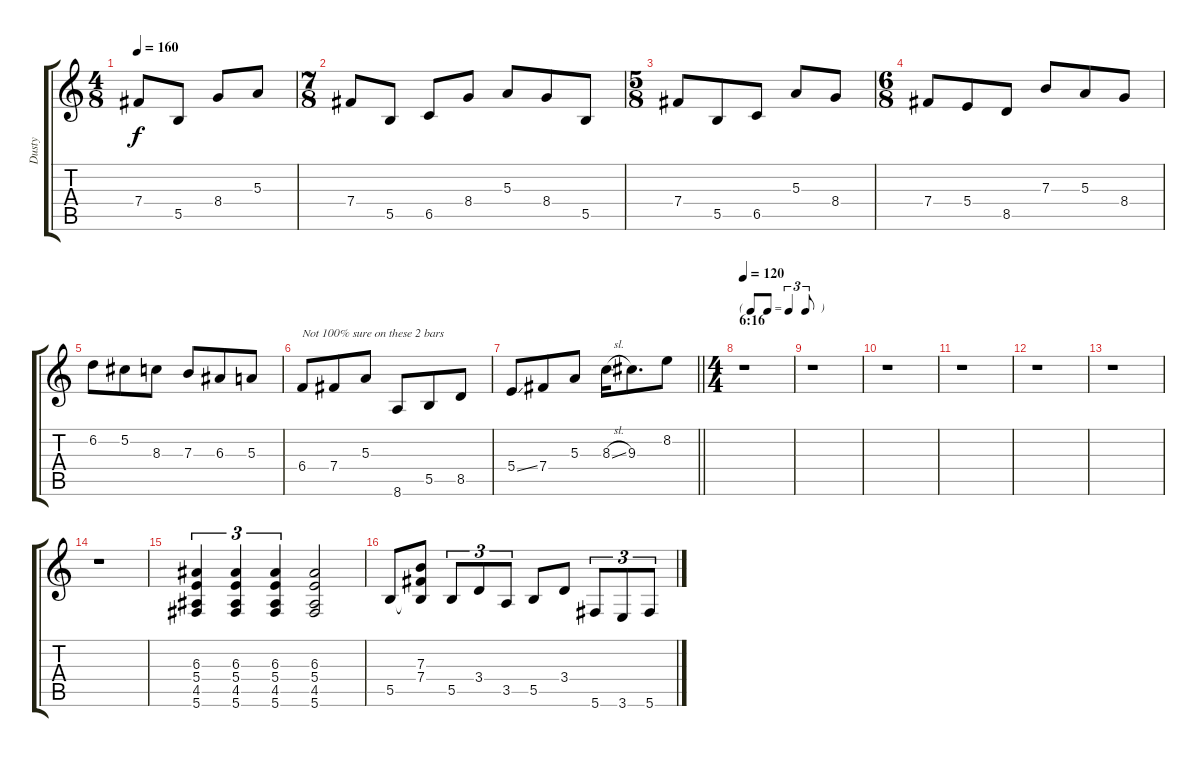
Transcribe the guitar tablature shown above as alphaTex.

\track ("Dusty" "Dusty") {instrument distortionguitar}
\staff {score tabs}
\tuning (Db4 Ab3 E3 B2 Gb2 Db2) {hide}
\ts (4 8)
\tempo 160
\clef g2
\ks c
7.4.8{dy f beam merge} 5.5.8{beam split} 8.4.8{beam merge} 5.3.8 |
\ts (7 8)
7.4.8{beam merge} 5.5.8{beam split} 6.5.8{beam merge} 8.4.8{beam split} 5.3.8{beam merge} 8.4.8{beam merge} 5.5.8 |
\ts (5 8)
7.4.8{beam merge} 5.5.8{beam merge} 6.5.8{beam split} 5.3.8{beam merge} 8.4.8 |
\ts (6 8)
7.4.8 5.4.8 8.5.8 7.3.8 5.3.8 8.4.8 |
6.2.8 5.2.8 8.3.8 7.3.8 6.3.8 5.3.8 |
6.4.8{txt "Not 100% sure on these 2 bars"} 7.4.8 5.3.8 8.6.8 5.5.8 8.5.8 |
\barLineRight lightlight
5.4{ss}.8 7.4.8 5.3.8 8.3{sl}.16 9.3.8{d} 8.2.8 |
\ts (4 4)
\tf triplet8th
\section ("" "6:16")
\tempo 120
r.1 |
r.1 |
r.1 |
r.1 |
r.1 |
r.1 |
r.1 |
(6.3 5.4 4.5 5.6).4{tu (3 2)} (6.3 5.4 4.5 5.6).4{tu (3 2)} (6.3 5.4 4.5 5.6).4{tu (3 2)} (6.3 5.4 4.5 5.6).2 |
5.5.8 (7.3 7.4 5.5{t}).8 5.5.8{tu (3 2)} 3.4.8{tu (3 2)} 3.5.8{tu (3 2)} 5.5.8 3.4.8 5.6.8{tu (3 2)} 3.6.8{tu (3 2)} 5.6.8{tu (3 2)}
